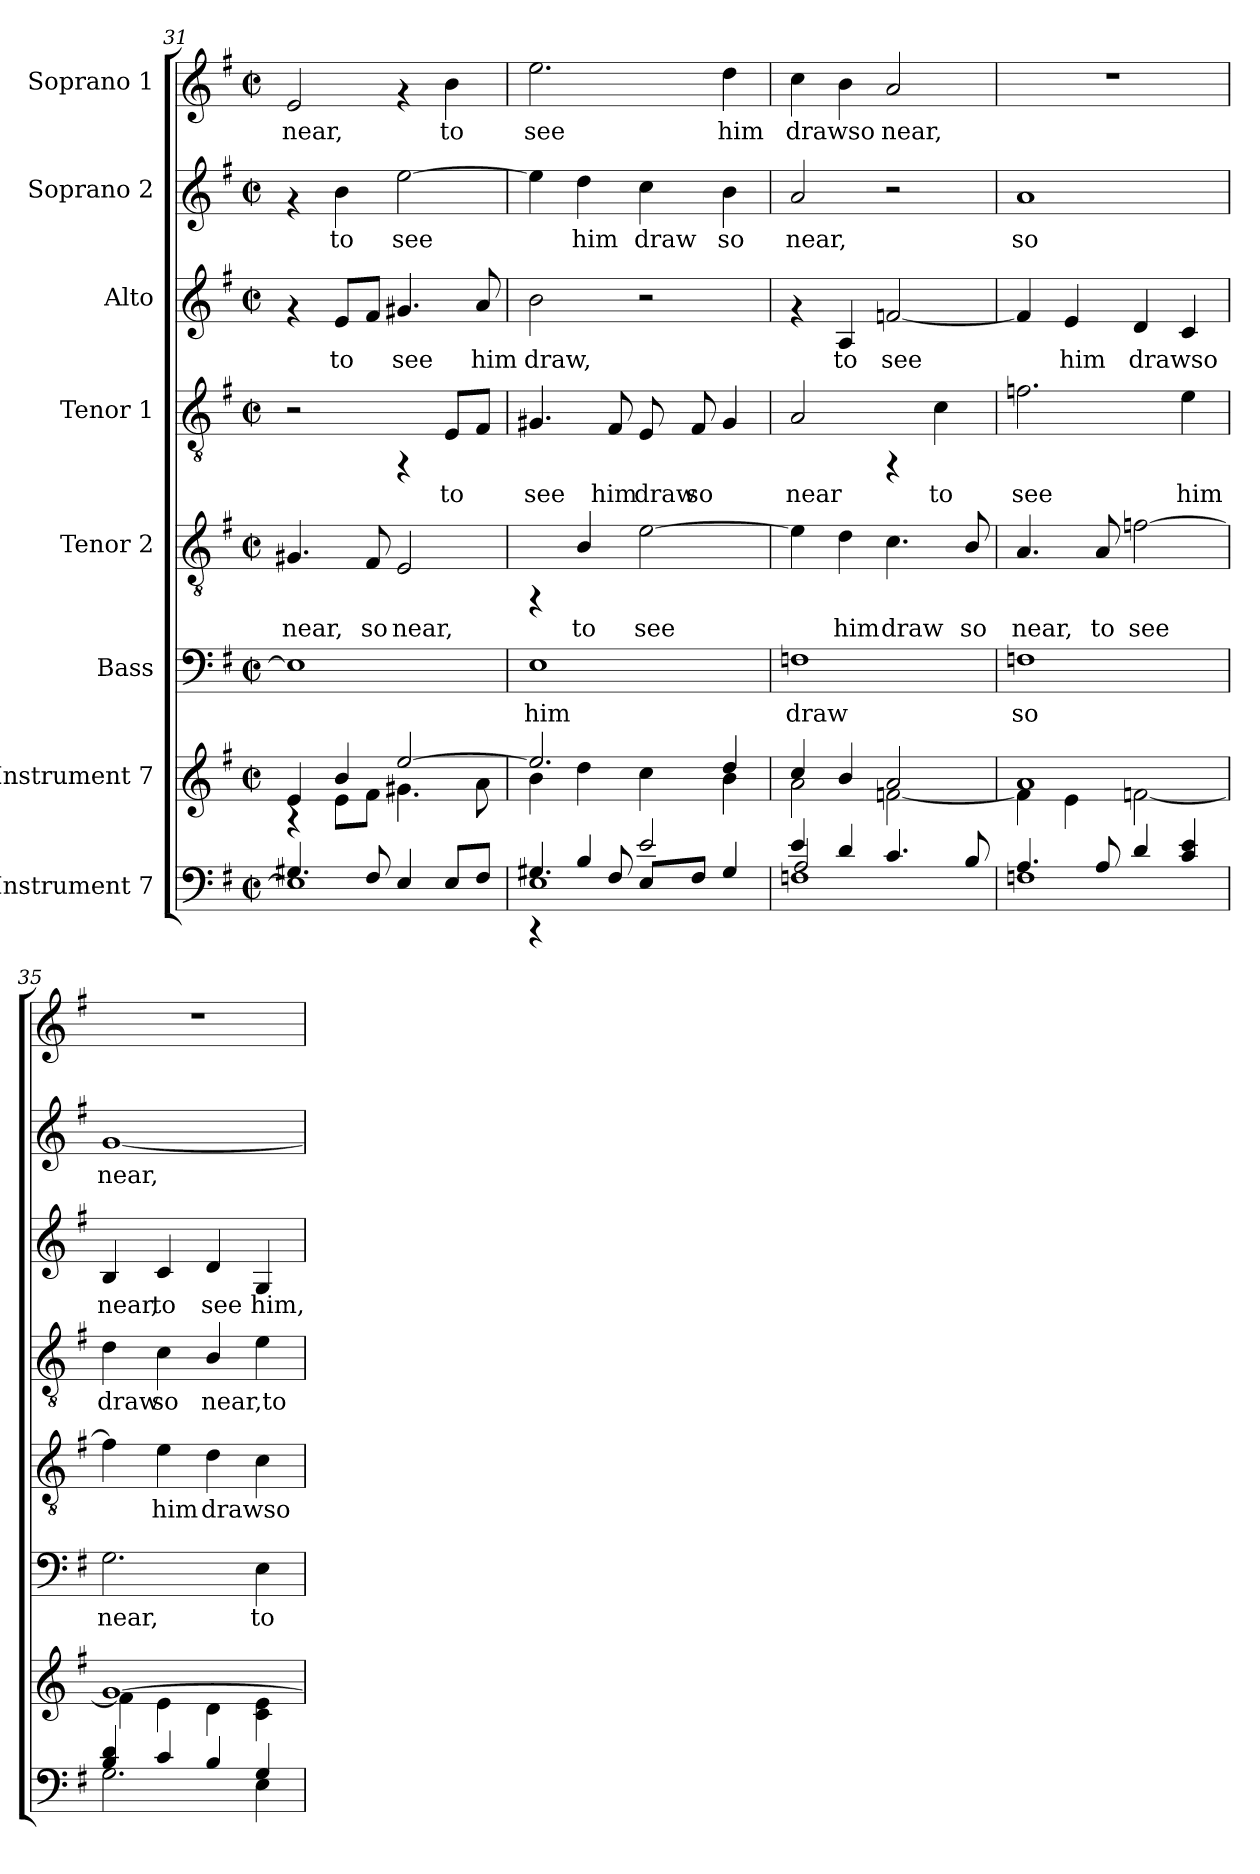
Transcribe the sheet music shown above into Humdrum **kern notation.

**kern	**kern	**kern	**text	**kern	**text	**kern	**text	**kern	**text	**kern	**text	**kern	**text
*part8	*part7	*part6	*part6	*part5	*part5	*part4	*part4	*part3	*part3	*part2	*part2	*part1	*part1
*staff8	*staff7	*staff6	*staff6	*staff5	*staff5	*staff4	*staff4	*staff3	*staff3	*staff2	*staff2	*staff1	*staff1
*I"Instrument 7	*I"Instrument 7	*I"Bass	*	*I"Tenor 2	*	*I"Tenor 1	*	*I"Alto	*	*I"Soprano 2	*	*I"Soprano 1	*
!!LO:PB:g=z
*clefF4	*clefG2	*clefF4	*	*clefGv2	*	*clefGv2	*	*clefG2	*	*clefG2	*	*clefG2	*
*k[f#]	*k[f#]	*k[f#]	*	*k[f#]	*	*k[f#]	*	*k[f#]	*	*k[f#]	*	*k[f#]	*
*G:	*G:	*G:	*	*G:	*	*G:	*	*G:	*	*G:	*	*G:	*
*M2/2	*M2/2	*M2/2	*	*M2/2	*	*M2/2	*	*M2/2	*	*M2/2	*	*M2/2	*
*met(c|)	*met(c|)	*met(c|)	*	*met(c|)	*	*met(c|)	*	*met(c|)	*	*met(c|)	*	*met(c|)	*
=31	=31	=31	=31	=31	=31	=31	=31	=31	=31	=31	=31	=31	=31
*^	*^	*	*	*	*	*	*	*	*	*	*	*	*
!	!	!	!	!	!LO:LY:b:cj	!	!LO:LY:b:cj	!	!	!	!	!	!	!	!LO:LY:b:cj
4.G#X/	1E]	4e/	4rG	1E]	.	4.G#X/	near,	2r	.	4rf	.	4rf	.	2e/	near,
!	!	!	!	!	!	!	!	!	!	!	!LO:LY:b:cj	!	!LO:LY:b:cj	!	!
.	.	4b/	8e\L	.	.	.	.	.	.	8e/L	to	4b\	to	.	.
!	!	!	!	!	!	!	!LO:LY:b:cj	!	!	!	!LO:LY:b:cj	!	!	!	!
8F#/	.	.	8f#\J	.	.	8F#/	so	.	.	8f#/J	.	.	.	.	.
!	!	!	!	!	!	!	!LO:LY:b:cj	!	!	!	!LO:LY:b:cj	!	!LO:LY:b:cj	!	!
4E/	.	[>2ee/	4.g#X\	.	.	2E/	near,	4rFF	.	4.g#X/	see	[>2ee\	see	4rf	.
!	!	!	!	!	!	!	!	!	!LO:LY:b:cj	!	!	!	!	!	!LO:LY:b:cj
8E/L	.	.	.	.	.	.	.	8E/L	to	.	.	.	.	4b\	to
!	!	!	!	!	!	!	!	!	!LO:LY:b:cj	!	!LO:LY:b:cj	!	!	!	!
8F#/J	.	.	8a\	.	.	.	.	8F#/J	.	8a/	him	.	.	.	.
=32	=32	=32	=32	=32	=32	=32	=32	=32	=32	=32	=32	=32	=32	=32	=32
*	*^	*	*	*	*	*	*	*	*	*	*	*	*	*	*
!	!	!	!	!	!	!LO:LY:b:cj	!	!	!	!LO:LY:b:cj	!	!LO:LY:b:cj	!	!LO:LY:b:cj	!	!LO:LY:b:cj
4.G#X/	1E	4rBBB	2.ee/]	4b\	1E	him	4rFF	.	4.G#X/	see	2b\	draw,	4ee\]	.	2.ee\	see
!	!	!	!	!	!	!	!	!LO:LY:b:cj	!	!	!	!	!	!LO:LY:b:cj	!	!
.	.	4B/	.	4dd\	.	.	4B/	to	.	.	.	.	4dd\	him	.	.
!	!	!	!	!	!	!	!	!	!	!LO:LY:b:cj	!	!	!	!	!	!
8F#/	.	.	.	.	.	.	.	.	8F#/	him	.	.	.	.	.	.
!	!	!	!	!	!	!	!	!LO:LY:b:cj	!	!LO:LY:b:cj	!	!	!	!LO:LY:b:cj	!	!
8E/L	.	2e/	.	4cc\	.	.	[>2e\	see	8E/	draw	2r	.	4cc\	draw	.	.
!	!	!	!	!	!	!	!	!	!	!LO:LY:b:cj	!	!	!	!	!	!
8F#/J	.	.	.	.	.	.	.	.	8F#/	so	.	.	.	.	.	.
!	!	!	!	!	!	!	!	!	!	!LO:LY:b:cj	!	!	!	!LO:LY:b:cj	!	!LO:LY:b:cj
4G#/	.	.	4dd/	4b\	.	.	.	.	4G#/	.	.	.	4b\	so	4dd\	him
=33	=33	=33	=33	=33	=33	=33	=33	=33	=33	=33	=33	=33	=33	=33	=33	=33
!	!	!	!	!	!	!LO:LY:b:cj	!	!LO:LY:b:cj	!	!LO:LY:b:cj	!	!	!	!LO:LY:b:cj	!	!LO:LY:b:cj
4e/	1Fn	2A/	4cc/	2a\	1Fn	draw	4e\]	.	2A/	near	4rf	.	2a/	near,	4cc\	drawso
!	!	!	!	!	!	!	!	!LO:LY:b:cj	!	!	!	!LO:LY:b:cj	!	!	!	!LO:LY:b:cj
4d/	.	.	4b/	.	.	.	4d\	him	.	.	4A/	to	.	.	4b\	.
!	!	!	!	!	!	!	!	!LO:LY:b:cj	!	!	!	!LO:LY:b:cj	!	!	!	!LO:LY:b:cj
4.c/	.	2ryy	2a/	[<2fn\	.	.	4.c\	draw	4rFF	.	[<2fn/	see	2r	.	2a/	near,
!	!	!	!	!	!	!	!	!	!	!LO:LY:b:cj	!	!	!	!	!	!
.	.	.	.	.	.	.	.	.	4c\	to	.	.	.	.	.	.
!	!	!	!	!	!	!	!	!LO:LY:b:cj	!	!	!	!	!	!	!	!
8B/	.	.	.	.	.	.	8B/	so	.	.	.	.	.	.	.	.
*	*v	*v	*	*	*	*	*	*	*	*	*	*	*	*	*	*
=34	=34	=34	=34	=34	=34	=34	=34	=34	=34	=34	=34	=34	=34	=34	=34
!	!	!	!	!	!LO:LY:b:cj	!	!LO:LY:b:cj	!	!LO:LY:b:cj	!	!LO:LY:b:cj	!	!LO:LY:b:cj	!	!
4.A/	1Fn	1a	4f\]	1Fn	so	4.A/	near,	2.fn\	see	4f/]	.	1a	so	1r	.
!	!	!	!	!	!	!	!	!	!	!	!LO:LY:b:cj	!	!	!	!
.	.	.	4e\	.	.	.	.	.	.	4e/	him	.	.	.	.
!	!	!	!	!	!	!	!LO:LY:b:cj	!	!	!	!	!	!	!	!
8A/	.	.	.	.	.	8A/	to	.	.	.	.	.	.	.	.
!	!	!	!	!	!	!	!LO:LY:b:cj	!	!	!	!LO:LY:b:cj	!	!	!	!
4d/	.	.	[<2fn\	.	.	[>2fn\	see	.	.	4d/	drawso	.	.	.	.
!	!	!	!	!	!	!	!	!	!LO:LY:b:cj	!	!LO:LY:b:cj	!	!	!	!
4c/ 4e/	.	.	.	.	.	.	.	4e\	him	4c/	.	.	.	.	.
=35	=35	=35	=35	=35	=35	=35	=35	=35	=35	=35	=35	=35	=35	=35	=35
!	!	!	!	!	!LO:LY:b:cj	!	!LO:LY:b:cj	!	!LO:LY:b:cj	!	!LO:LY:b:cj	!	!LO:LY:b:cj	!	!
4B/ 4d/	2.G\	[>1g	4f\]	2.G\	near,	4f\]	.	4d\	draw	4B/	near,	[<1g	near,	1r	.
!	!	!	!	!	!	!	!LO:LY:b:cj	!	!LO:LY:b:cj	!	!LO:LY:b:cj	!	!	!	!
4c/	.	.	4e\	.	.	4e\	him	4c\	so	4c/	to	.	.	.	.
!	!	!	!	!	!	!	!LO:LY:b:cj	!	!LO:LY:b:cj	!	!LO:LY:b:cj	!	!	!	!
4B/	.	.	4d\	.	.	4d\	drawso	4B/	near,to	4d/	see	.	.	.	.
!	!	!	!	!	!LO:LY:b:cj	!	!LO:LY:b:cj	!	!LO:LY:b:cj	!	!LO:LY:b:cj	!	!	!	!
4G/	4E\	.	4e\ 4c\	4E\	to	4c\	.	4e\	.	4G/	him,	.	.	.	.
*v	*v	*	*	*	*	*	*	*	*	*	*	*	*	*	*
*	*v	*v	*	*	*	*	*	*	*	*	*	*	*	*
=	=	=	=	=	=	=	=	=	=	=	=	=	=
*-	*-	*-	*-	*-	*-	*-	*-	*-	*-	*-	*-	*-	*-
